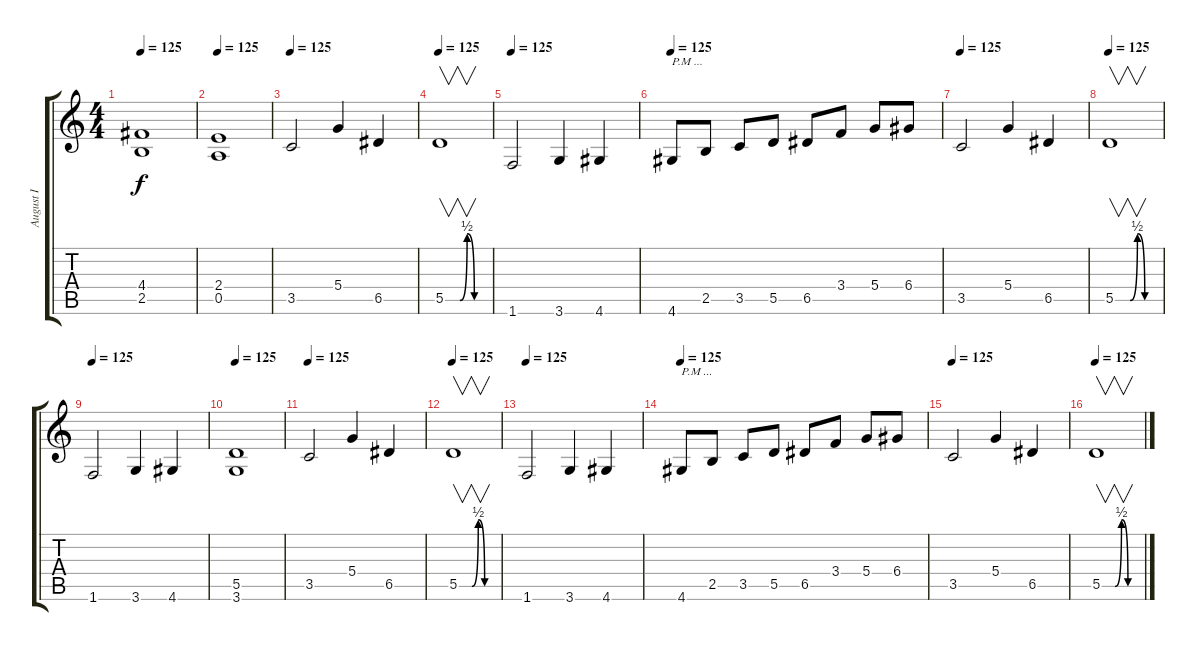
\track ("August I" "August I") {instrument distortionguitar}
\staff {score tabs}
\tuning (E4 B3 G3 D3 A2 E2) {hide}
\ts (4 4)
\tempo 125
\clef g2
\ks c
(4.4 2.5).1{dy f volume 15 instrument distortionguitar} |
\tempo 125
(2.4 0.5).1{volume 15 instrument distortionguitar} |
\tempo 125
3.5.2{volume 12} 5.4.4 6.5.4 |
\tempo 125
5.5{be (custom 0 0 15 0 20 0 30 2 40 0 60 0)}.1{v} |
\tempo 125
1.6.2 3.6.4 4.6.4 |
\tempo 125
4.6.8{txt "P.M ..."} 2.5.8 3.5.8 5.5.8 6.5.8 3.4.8 5.4.8 6.4.8 |
\tempo 125
3.5.2 5.4.4 6.5.4 |
\tempo 125
5.5{be (custom 0 0 15 0 20 0 30 2 40 0 60 0)}.1{v} |
\tempo 125
1.6.2 3.6.4 4.6.4 |
\tempo 125
(5.5 3.6).1 |
\tempo 125
3.5.2 5.4.4 6.5.4 |
\tempo 125
5.5{be (custom 0 0 15 0 20 0 30 2 40 0 60 0)}.1{v} |
\tempo 125
1.6.2 3.6.4 4.6.4 |
\tempo 125
4.6.8{txt "P.M ..."} 2.5.8 3.5.8 5.5.8 6.5.8 3.4.8 5.4.8 6.4.8 |
\tempo 125
3.5.2 5.4.4 6.5.4 |
\tempo 125
5.5{be (custom 0 0 15 0 20 0 30 2 40 0 60 0)}.1{v}
